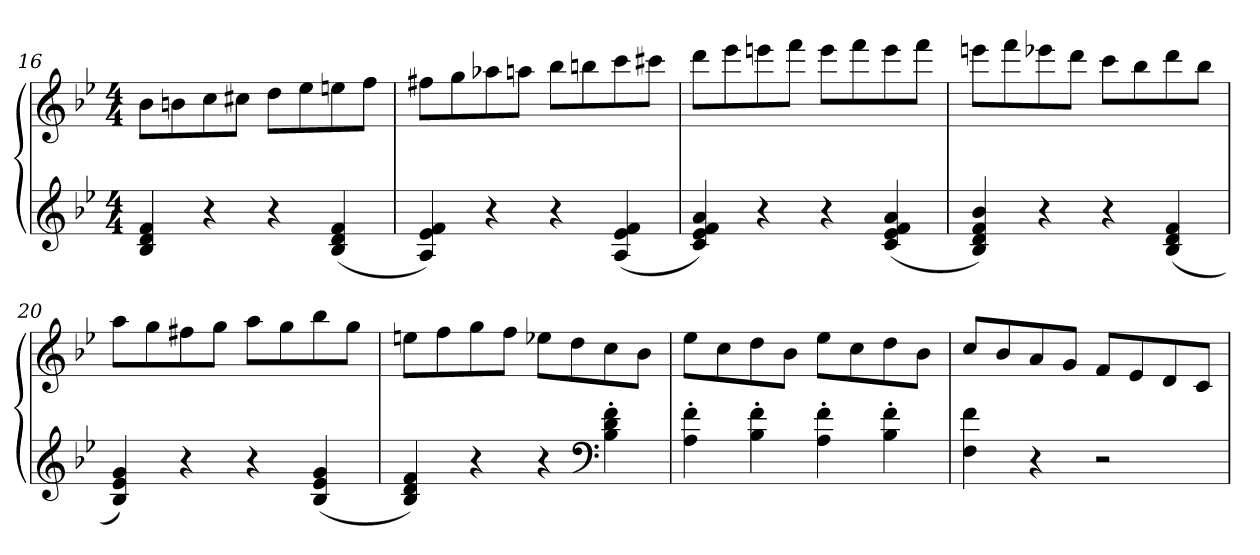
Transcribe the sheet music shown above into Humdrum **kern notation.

**kern	**kern
*part1	*part1
*staff2	*staff1
*clefG2	*clefG2
*k[b-e-]	*k[b-e-]
*M4/4	*M4/4
=16	=16
4B- 4d 4f	8b-L
.	8bn
4r	8cc
.	8cc#XJ
4r	8ddL
.	8ee-
(4B- 4d 4f	8een
.	8ffJ
=17	=17
4A 4e- 4f)	8ff#XL
.	8gg
4r	8aa-X
.	8aanJ
4r	8bb-L
.	8bbn
(4A 4e- 4f	8ccc
.	8ccc#XJ
=18	=18
4c 4e- 4f 4a)	8dddL
.	8eee-
4r	8eeen
.	8fffJ
4r	8eeeL
.	8fff
(4c 4e- 4f 4a	8eee
.	8fffJ
=19	=19
4B- 4d 4f 4b-)	8eeenL
.	8fff
4r	8eee-X
.	8dddJ
4r	8cccL
.	8bb-
(4B- 4d 4f	8ddd
.	8bb-J
=20	=20
4B- 4e- 4g)	8aaL
.	8gg
4r	8ff#X
.	8ggJ
4r	8aaL
.	8gg
(4B- 4e- 4g	8bb-
.	8ggJ
=21	=21
4B- 4d 4f)	8eenL
.	8ff
4r	8gg
.	8ffJ
4r	8ee-XL
.	8dd
*clefF4	*
4B-' 4d' 4f'	8cc
.	8b-J
=22	=22
4A' 4f'	8ee-L
.	8cc
4B-' 4f'	8dd
.	8b-J
4A' 4f'	8ee-L
.	8cc
4B-' 4f'	8dd
.	8b-J
=23	=23
4F 4f	8ccL
.	8b-
4r	8a
.	8gJ
2r	8fL
.	8e-
.	8d
.	8cJ
=	=
*-	*-
